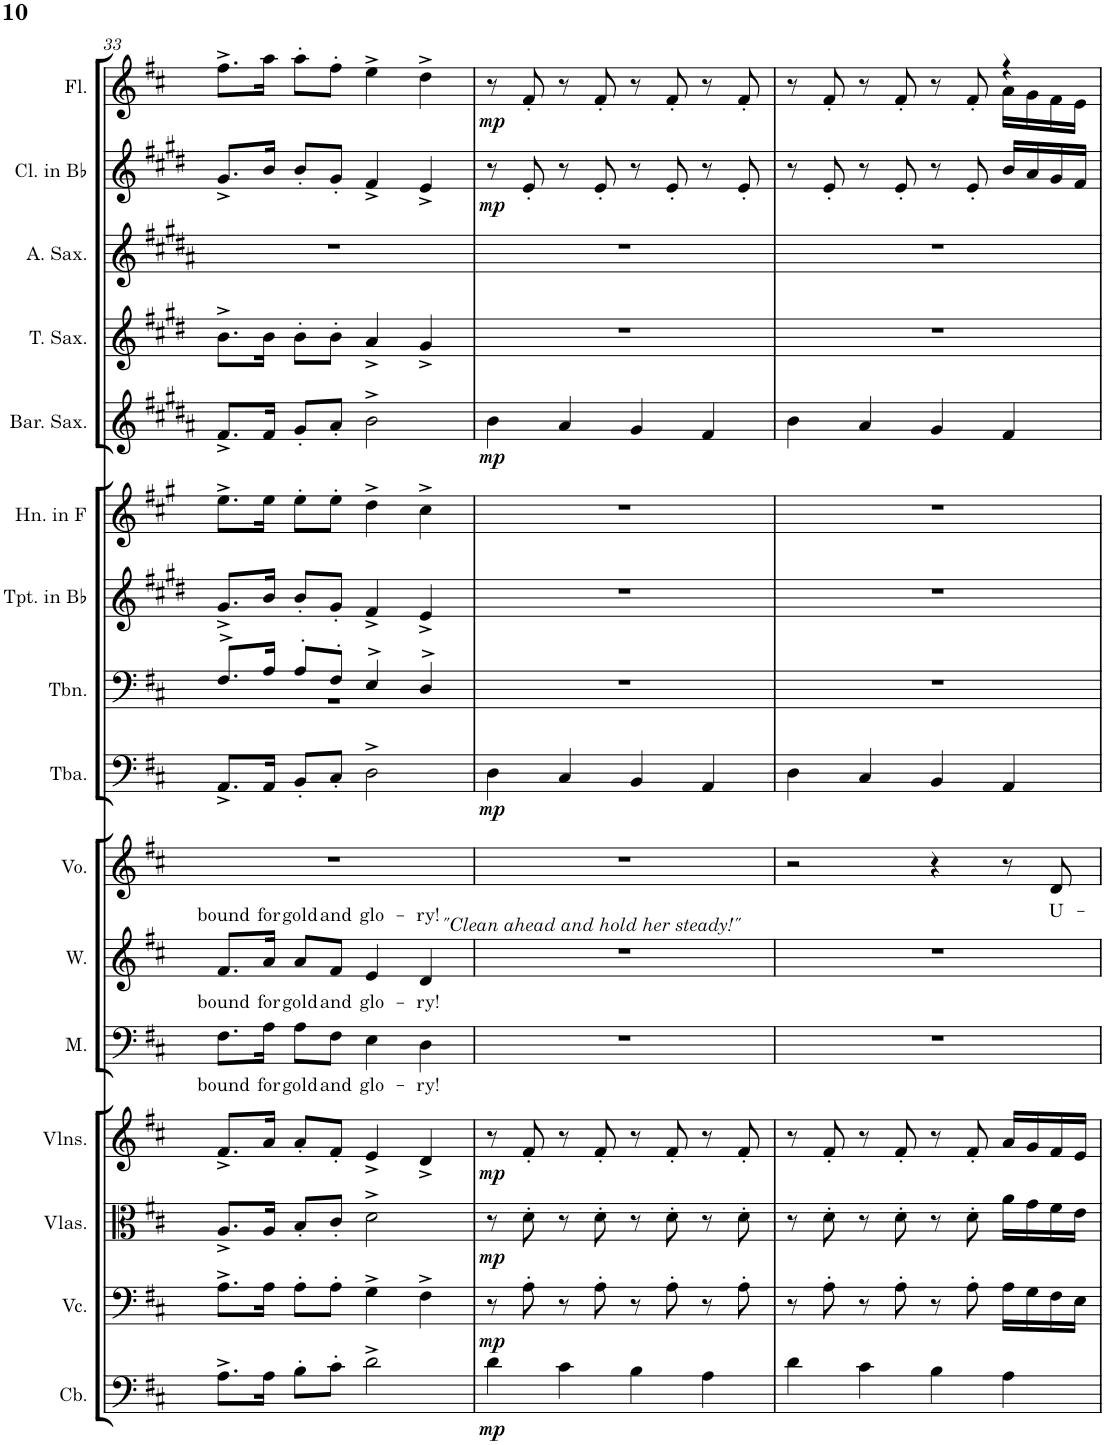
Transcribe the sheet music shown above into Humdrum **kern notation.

**kern	**dynam	**kern	**dynam	**kern	**dynam	**kern	**dynam	**kern	**text	**kern	**text	**kern	**text	**kern	**dynam	**kern	**kern	**kern	**kern	**dynam	**kern	**kern	**kern	**dynam	**kern	**dynam
*part16	*part16	*part15	*part15	*part14	*part14	*part13	*part13	*part12	*part12	*part11	*part11	*part10	*part10	*part9	*part9	*part8	*part7	*part6	*part5	*part5	*part4	*part3	*part2	*part2	*part1	*part1
*staff16	*staff16	*staff15	*staff15	*staff14	*staff14	*staff13	*staff13	*staff12	*staff12	*staff11	*staff11	*staff10	*staff10	*staff9	*staff9	*staff8	*staff7	*staff6	*staff5	*staff5	*staff4	*staff3	*staff2	*staff2	*staff1	*staff1
*I"Contrabass	*	*I"Violoncello	*	*I"Violas	*	*I"Violins	*	*I"Men	*	*I"Women	*	*I"Voice	*	*I"Tuba	*	*I"Trombone	*I"Trumpet in Bb	*I"Horn in F	*I"Baritone Saxophone	*	*I"Tenor Saxophone	*I"Alto Saxophone	*I"Clarinet in Bb	*	*I"Flute	*
*I'Cb.	*	*I'Vc.	*	*I'Vlas.	*	*I'Vlns.	*	*I'M.	*	*I'W.	*	*I'Vo.	*	*I'Tba.	*	*I'Tbn.	*I'Tpt. in Bb	*I'Hn. in F	*I'Bar. Sax.	*	*I'T. Sax.	*I'A. Sax.	*I'Cl. in Bb	*	*I'Fl.	*
!!LO:PB:g=z
*clefF4	*	*clefF4	*	*clefC3	*	*clefG2	*	*clefF4	*	*clefG2	*	*clefG2	*	*clefF4	*	*clefF4	*clefG2	*clefG2	*clefG2	*	*clefG2	*clefG2	*clefG2	*	*clefG2	*
*Trd7c12	*	*	*	*	*	*	*	*	*	*	*	*	*	*	*	*	*Trd1c2	*Trd4c7	*Trd12c21	*	*Trd8c14	*Trd5c9	*Trd1c2	*	*	*
*k[f#c#]	*	*k[f#c#]	*	*k[f#c#]	*	*k[f#c#]	*	*k[f#c#]	*	*k[f#c#]	*	*k[f#c#]	*	*k[f#c#]	*	*k[f#c#]	*k[f#c#g#d#]	*k[f#c#g#]	*k[f#c#g#d#a#]	*	*k[f#c#g#d#]	*k[f#c#g#d#a#]	*k[f#c#g#d#]	*	*k[f#c#]	*
*M4/4	*	*M4/4	*	*M4/4	*	*M4/4	*	*M4/4	*	*M4/4	*	*M4/4	*	*M4/4	*	*M4/4	*M4/4	*M4/4	*M4/4	*	*M4/4	*M4/4	*M4/4	*	*M4/4	*
=33	=33	=33	=33	=33	=33	=33	=33	=33	=33	=33	=33	=33	=33	=33	=33	=33	=33	=33	=33	=33	=33	=33	=33	=33	=33	=33
!	!	!	!	!	!	!	!	!	!LO:LY:b	!	!LO:LY:a	!	!	!	!	!	!	!	!	!	!	!	!	!	!	!
*	*	*	*	*	*	*	*	*	*	*	*	*	*	*	*	*^	*	*	*	*	*	*	*	*	*	*
8.A^\L	.	8.A^\L	.	8.A^/L	.	8.f#^/L	.	8.F#\L	bound	8.f#/L	bound	1r	.	8.AA^/L	.	8.F#^/L	1r	8.g#^/L	8.ee^\L	8.f#^/L	.	8.b^\L	1r	8.g#^/L	.	8.ff#^\L	.
!	!	!	!	!	!	!	!	!	!LO:LY:b	!	!LO:LY:a	!	!	!	!	!	!	!	!	!	!	!	!	!	!	!	!
16A\Jk	.	16A\Jk	.	16A/Jk	.	16a/Jk	.	16A\Jk	for	16a/Jk	for	.	.	16AA/Jk	.	16A/Jk	.	16b/Jk	16ee\Jk	16f#/Jk	.	16b\Jk	.	16b/Jk	.	16aa\Jk	.
!	!	!	!	!	!	!	!	!	!LO:LY:b	!	!LO:LY:a	!	!	!	!	!	!	!	!	!	!	!	!	!	!	!	!
8B'\L	.	8A'\L	.	8B'/L	.	8a'/L	.	8A\L	gold	8a/L	gold	.	.	8BB'/L	.	8A'/L	.	8b'/L	8ee'\L	8g#'/L	.	8b'\L	.	8b'/L	.	8aa'\L	.
!	!	!	!	!	!	!	!	!	!LO:LY:b	!	!LO:LY:a	!	!	!	!	!	!	!	!	!	!	!	!	!	!	!	!
8c#'\J	.	8A'\J	.	8c#'/J	.	8f#'/J	.	8F#\J	and	8f#/J	and	.	.	8C#'/J	.	8F#'/J	.	8g#'/J	8ee'\J	8a#'/J	.	8b'\J	.	8g#'/J	.	8ff#'\J	.
!	!	!	!	!	!	!	!	!	!LO:LY:b	!	!LO:LY:a	!	!	!	!	!	!	!	!	!	!	!	!	!	!	!	!
2d^\	.	4G^\	.	2d^\	.	4e^/	.	4E\	glo-	4e/	glo-	.	.	2D^\	.	4E^/	.	4f#^/	4dd^\	2b^\	.	4a^/	.	4f#^/	.	4ee^\	.
!	!	!	!	!	!	!	!	!	!LO:LY:b	!	!LO:LY:a	!	!	!	!	!	!	!	!	!	!	!	!	!	!	!	!
.	.	4F#^\	.	.	.	4d^/	.	4D\	-ry!	4d/	-ry!	.	.	.	.	4D^/	.	4e^/	4cc#^\	.	.	4g#^/	.	4e^/	.	4dd^\	.
*	*	*	*	*	*	*	*	*	*	*	*	*	*	*	*	*v	*v	*	*	*	*	*	*	*	*	*	*
=34	=34	=34	=34	=34	=34	=34	=34	=34	=34	=34	=34	=34	=34	=34	=34	=34	=34	=34	=34	=34	=34	=34	=34	=34	=34	=34
!	!	!	!	!	!	!	!	!	!	!	!	!LO:TX:b:i:t="Clean ahead and hold her steady!"	!	!	!	!	!	!	!	!	!	!	!	!	!	!
!	!LO:DY:b	!	!LO:DY:b	!	!LO:DY:b	!	!LO:DY:b	!	!	!	!	!	!	!	!LO:DY:b	!	!	!	!	!LO:DY:b	!	!	!	!LO:DY:b	!	!LO:DY:b
4d\	mp	8r	mp	8r	mp	8r	mp	1r	.	1r	.	1r	.	4D\	mp	1r	1r	1r	4b\	mp	1r	1r	8r	mp	8r	mp
.	.	8A'\	.	8d'\	.	8f#'/	.	.	.	.	.	.	.	.	.	.	.	.	.	.	.	.	8e'/	.	8f#'/	.
4c#\	.	8r	.	8r	.	8r	.	.	.	.	.	.	.	4C#/	.	.	.	.	4a#/	.	.	.	8r	.	8r	.
.	.	8A'\	.	8d'\	.	8f#'/	.	.	.	.	.	.	.	.	.	.	.	.	.	.	.	.	8e'/	.	8f#'/	.
4B\	.	8r	.	8r	.	8r	.	.	.	.	.	.	.	4BB/	.	.	.	.	4g#/	.	.	.	8r	.	8r	.
.	.	8A'\	.	8d'\	.	8f#'/	.	.	.	.	.	.	.	.	.	.	.	.	.	.	.	.	8e'/	.	8f#'/	.
4A\	.	8r	.	8r	.	8r	.	.	.	.	.	.	.	4AA/	.	.	.	.	4f#/	.	.	.	8r	.	8r	.
.	.	8A'\	.	8d'\	.	8f#'/	.	.	.	.	.	.	.	.	.	.	.	.	.	.	.	.	8e'/	.	8f#'/	.
=35	=35	=35	=35	=35	=35	=35	=35	=35	=35	=35	=35	=35	=35	=35	=35	=35	=35	=35	=35	=35	=35	=35	=35	=35	=35	=35
*	*	*	*	*	*	*	*	*	*	*	*	*	*	*	*	*	*	*	*	*	*	*	*	*	*^	*
4d\	.	8r	.	8r	.	8r	.	1r	.	1r	.	2r	.	4D\	.	1r	1r	1r	4b\	.	1r	1r	8r	.	8r	2.ryy	.
.	.	8A'\	.	8d'\	.	8f#'/	.	.	.	.	.	.	.	.	.	.	.	.	.	.	.	.	8e'/	.	8f#'/	.	.
4c#\	.	8r	.	8r	.	8r	.	.	.	.	.	.	.	4C#/	.	.	.	.	4a#/	.	.	.	8r	.	8r	.	.
.	.	8A'\	.	8d'\	.	8f#'/	.	.	.	.	.	.	.	.	.	.	.	.	.	.	.	.	8e'/	.	8f#'/	.	.
4B\	.	8r	.	8r	.	8r	.	.	.	.	.	4r	.	4BB/	.	.	.	.	4g#/	.	.	.	8r	.	8r	.	.
.	.	8A'\	.	8d'\	.	8f#'/	.	.	.	.	.	.	.	.	.	.	.	.	.	.	.	.	8e'/	.	8f#'/	.	.
4A\	.	16A\LL	.	16a\LL	.	16a/LL	.	.	.	.	.	8r	.	4AA/	.	.	.	.	4f#/	.	.	.	16b/LL	.	4r	16a\LL	.
.	.	16G\	.	16g\	.	16g/	.	.	.	.	.	.	.	.	.	.	.	.	.	.	.	.	16a/	.	.	16g\	.
!	!	!	!	!	!	!	!	!	!	!	!	!	!LO:LY:b	!	!	!	!	!	!	!	!	!	!	!	!	!	!
.	.	16F#\	.	16f#\	.	16f#/	.	.	.	.	.	8d/	U-	.	.	.	.	.	.	.	.	.	16g#/	.	.	16f#\	.
.	.	16E\JJ	.	16e\JJ	.	16e/JJ	.	.	.	.	.	.	.	.	.	.	.	.	.	.	.	.	16f#/JJ	.	.	16e\JJ	.
*	*	*	*	*	*	*	*	*	*	*	*	*	*	*	*	*	*	*	*	*	*	*	*	*	*v	*v	*
=	=	=	=	=	=	=	=	=	=	=	=	=	=	=	=	=	=	=	=	=	=	=	=	=	=	=
*-	*-	*-	*-	*-	*-	*-	*-	*-	*-	*-	*-	*-	*-	*-	*-	*-	*-	*-	*-	*-	*-	*-	*-	*-	*-	*-
